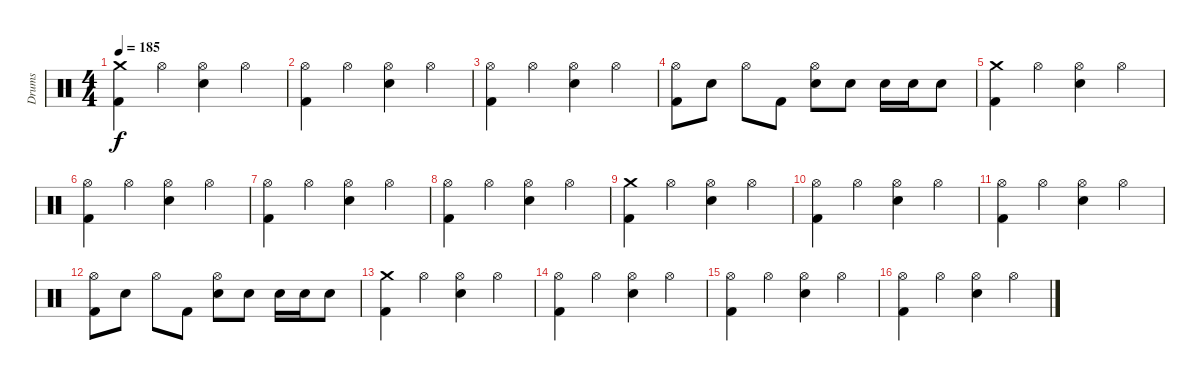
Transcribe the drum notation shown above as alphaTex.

\track ("Drums" "Drums") {instrument percussion}
\staff {score}
\articulation defaults
\ts (4 4)
\tempo 185
\clef neutral
\ks c
("Kick (hit) 2" "Crash medium (hit)").4{dy f} "Hi-Hat (open)".4 ("Electric Snare (hit)" "Hi-Hat (open)").4 "Hi-Hat (open)".4 |
("Kick (hit) 2" "Hi-Hat (open)").4 "Hi-Hat (open)".4 ("Electric Snare (hit)" "Hi-Hat (open)").4 "Hi-Hat (open)".4 |
("Kick (hit) 2" "Hi-Hat (open)").4 "Hi-Hat (open)".4 ("Electric Snare (hit)" "Hi-Hat (open)").4 "Hi-Hat (open)".4 |
("Kick (hit) 2" "Hi-Hat (open)").8 "Electric Snare (hit)".8 "Hi-Hat (open)".8 "Kick (hit) 2".8 ("Electric Snare (hit)" "Hi-Hat (open)").8 "Electric Snare (hit)".8 "Electric Snare (hit)".16 "Electric Snare (hit)".16 "Electric Snare (hit)".8 |
("Kick (hit) 2" "Crash medium (hit)").4 "Hi-Hat (open)".4 ("Electric Snare (hit)" "Hi-Hat (open)").4 "Hi-Hat (open)".4 |
("Kick (hit) 2" "Hi-Hat (open)").4 "Hi-Hat (open)".4 ("Electric Snare (hit)" "Hi-Hat (open)").4 "Hi-Hat (open)".4 |
("Kick (hit) 2" "Hi-Hat (open)").4 "Hi-Hat (open)".4 ("Electric Snare (hit)" "Hi-Hat (open)").4 "Hi-Hat (open)".4 |
("Kick (hit) 2" "Hi-Hat (open)").4 "Hi-Hat (open)".4 ("Electric Snare (hit)" "Hi-Hat (open)").4 "Hi-Hat (open)".4 |
("Kick (hit) 2" "Crash medium (hit)").4 "Hi-Hat (open)".4 ("Electric Snare (hit)" "Hi-Hat (open)").4 "Hi-Hat (open)".4 |
("Kick (hit) 2" "Hi-Hat (open)").4 "Hi-Hat (open)".4 ("Electric Snare (hit)" "Hi-Hat (open)").4 "Hi-Hat (open)".4 |
("Kick (hit) 2" "Hi-Hat (open)").4 "Hi-Hat (open)".4 ("Electric Snare (hit)" "Hi-Hat (open)").4 "Hi-Hat (open)".4 |
("Kick (hit) 2" "Hi-Hat (open)").8 "Electric Snare (hit)".8 "Hi-Hat (open)".8 "Kick (hit) 2".8 ("Electric Snare (hit)" "Hi-Hat (open)").8 "Electric Snare (hit)".8 "Electric Snare (hit)".16 "Electric Snare (hit)".16 "Electric Snare (hit)".8 |
("Kick (hit) 2" "Crash medium (hit)").4 "Hi-Hat (open)".4 ("Electric Snare (hit)" "Hi-Hat (open)").4 "Hi-Hat (open)".4 |
("Kick (hit) 2" "Hi-Hat (open)").4 "Hi-Hat (open)".4 ("Electric Snare (hit)" "Hi-Hat (open)").4 "Hi-Hat (open)".4 |
("Kick (hit) 2" "Hi-Hat (open)").4 "Hi-Hat (open)".4 ("Electric Snare (hit)" "Hi-Hat (open)").4 "Hi-Hat (open)".4 |
("Kick (hit) 2" "Hi-Hat (open)").4 "Hi-Hat (open)".4 ("Electric Snare (hit)" "Hi-Hat (open)").4 "Hi-Hat (open)".4
